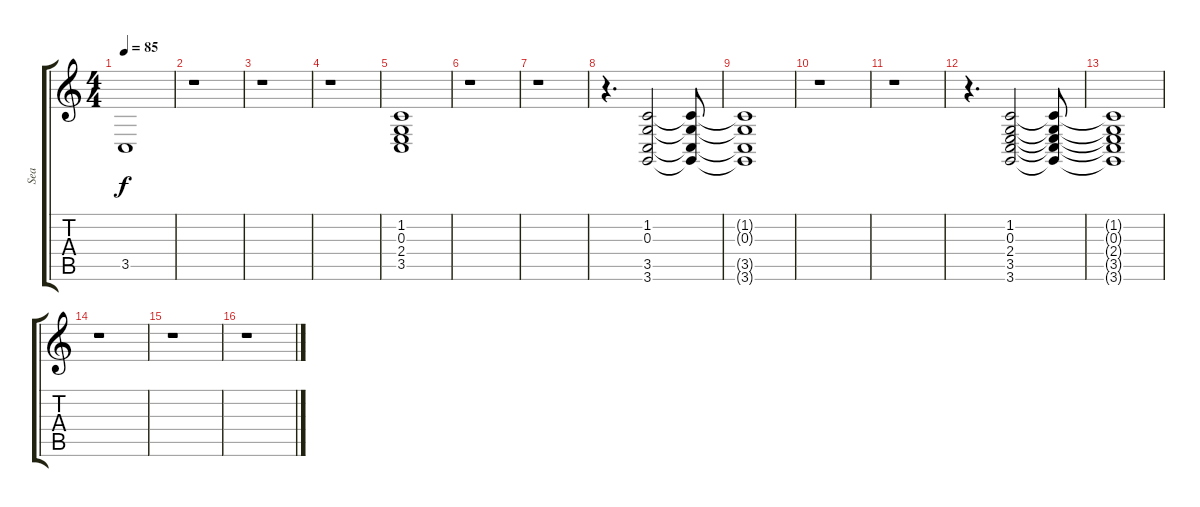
\track ("Sea" "Sea") {instrument seashore}
\staff {score tabs}
\tuning (E4 B3 G3 D3 A2 E2) {hide}
\ts (4 4)
\tempo 85
\clef g2
\ks c
3.5.1{dy f} |
r.1 |
r.1 |
r.1 |
(1.2 0.3 2.4 3.5).1 |
r.1 |
r.1 |
r.4{d} (1.2 0.3 3.5 3.6).2 (1.2{t} 0.3{t} 3.5{t} 3.6{t}).8 |
(1.2{t} 0.3{t} 3.5{t} 3.6{t}).1 |
r.1 |
r.1 |
r.4{d} (1.2 0.3 2.4 3.5 3.6).2 (1.2{t} 0.3{t} 2.4{t} 3.5{t} 3.6{t}).8 |
(1.2{t} 0.3{t} 2.4{t} 3.5{t} 3.6{t}).1 |
r.1 |
r.1 |
r.1
